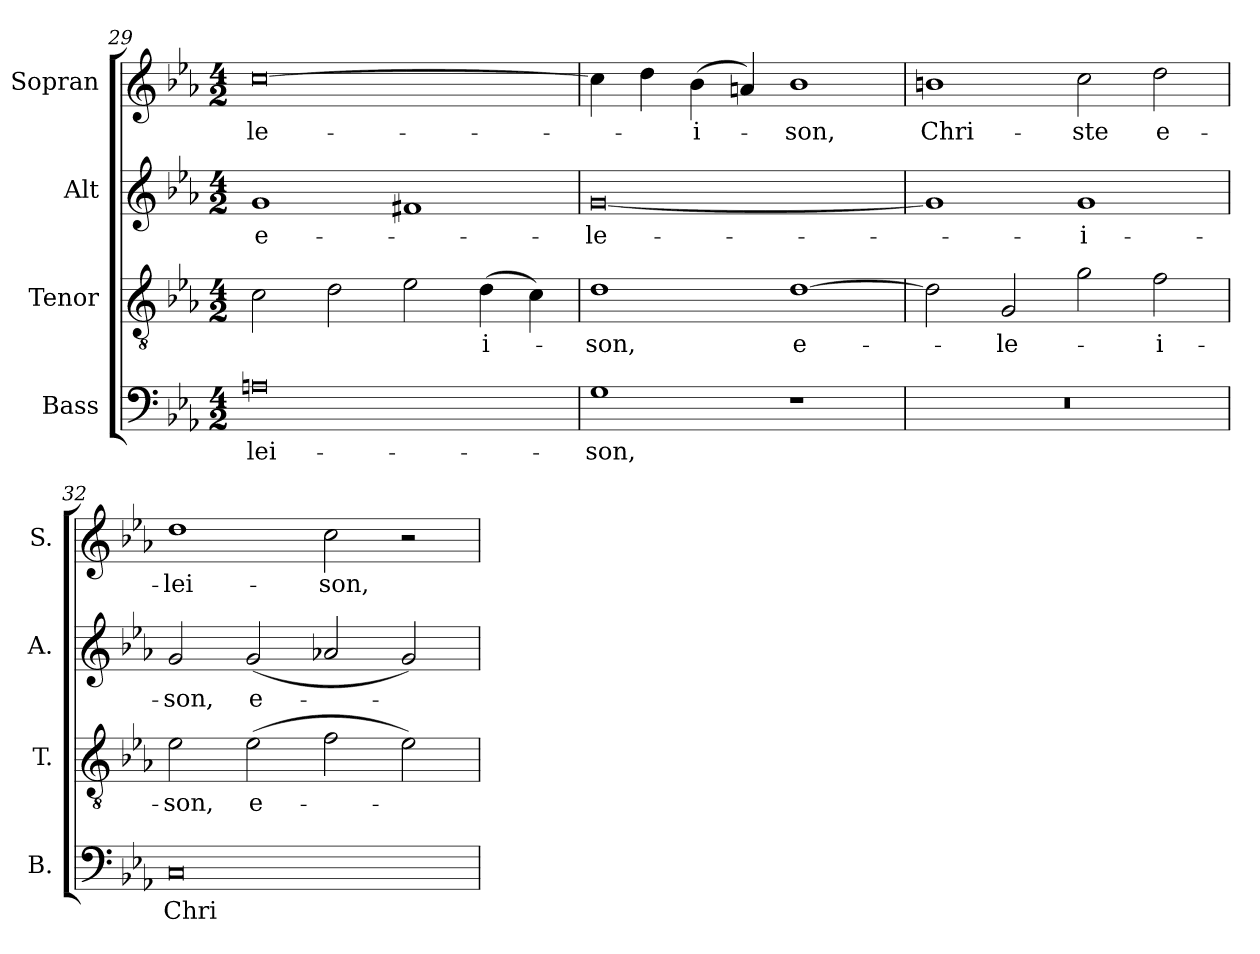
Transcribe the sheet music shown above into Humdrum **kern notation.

**kern	**text	**kern	**text	**kern	**text	**kern	**text
*part4	*part4	*part3	*part3	*part2	*part2	*part1	*part1
*staff4	*staff4	*staff3	*staff3	*staff2	*staff2	*staff1	*staff1
*I"Bass	*	*I"Tenor	*	*I"Alt	*	*I"Sopran	*
*I'B.	*	*I'T.	*	*I'A.	*	*I'S.	*
!!LO:LB:g=z
*clefF4	*	*clefGv2	*	*clefG2	*	*clefG2	*
*k[b-e-a-]	*	*k[b-e-a-]	*	*k[b-e-a-]	*	*k[b-e-a-]	*
*E-:	*	*E-:	*	*E-:	*	*E-:	*
*M4/2	*	*M4/2	*	*M4/2	*	*M4/2	*
=29	=29	=29	=29	=29	=29	=29	=29
!	!LO:LY:b	!	!	!	!LO:LY:b	!	!LO:LY:b
0An	-lei-	2c\	.	1g	e-	[0cc	-le-
.	.	2d\	.	.	.	.	.
.	.	2e-\	.	1f#X	.	.	.
!	!	!	!LO:LY:b	!	!	!	!
.	.	(>4d\	-i-	.	.	.	.
.	.	4c\)	.	.	.	.	.
=30	=30	=30	=30	=30	=30	=30	=30
!	!LO:LY:b	!	!LO:LY:b	!	!LO:LY:b	!	!
1G	-son,	1d	-son,	[0g	-le-	4cc\]	.
.	.	.	.	.	.	4dd\	.
!	!	!	!	!	!	!	!LO:LY:b
.	.	.	.	.	.	(>4b-\	-i-
.	.	.	.	.	.	4an/)	.
!	!	!	!LO:LY:b	!	!	!	!LO:LY:b
1r	.	[1d	e-	.	.	1b-	-son,
=31	=31	=31	=31	=31	=31	=31	=31
!	!	!	!	!	!	!	!LO:LY:b
0r	.	2d\]	.	1g]	.	1bn	Chri-
!	!	!	!LO:LY:b	!	!	!	!
.	.	2G/	-le-	.	.	.	.
!	!	!	!	!	!LO:LY:b	!	!LO:LY:b
.	.	2g\	.	1g	-i-	2cc\	-ste
!	!	!	!LO:LY:b	!	!	!	!LO:LY:b
.	.	2f\	-i-	.	.	2dd\	e-
!!LO:PB:g=z
=32	=32	=32	=32	=32	=32	=32	=32
!	!LO:LY:b	!	!LO:LY:b	!	!LO:LY:b	!	!LO:LY:b
0C	Chri-	2e-\	-son,	2g/	-son,	1dd	-lei-
!	!	!	!LO:LY:b	!	!LO:LY:b	!	!
.	.	(>2e-\	e-	(<2g/	e-	.	.
!	!	!	!	!	!	!	!LO:LY:b
.	.	2f\	.	2a-X/	.	2cc\	-son,
.	.	2e-\)	.	2g/)	.	2r	.
=	=	=	=	=	=	=	=
*-	*-	*-	*-	*-	*-	*-	*-
